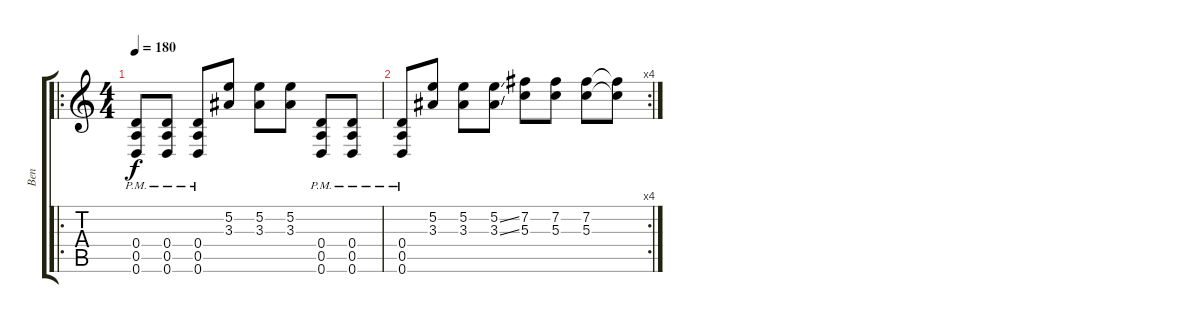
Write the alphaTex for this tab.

\track ("Ben" "Ben") {instrument overdrivenguitar}
\staff {score tabs}
\tuning (E4 B3 G3 D3 A2 D2) {hide}
\ro
\ts (4 4)
\tempo 180
\clef g2
\ks c
(0.4{pm} 0.5{pm} 0.6{pm}).8{dy f} (0.4{pm} 0.5{pm} 0.6{pm}).8 (0.4{pm} 0.5{pm} 0.6{pm}).8 (5.2 3.3).8 (5.2 3.3).8 (5.2 3.3).8 (0.4{pm} 0.5{pm} 0.6{pm}).8 (0.4{pm} 0.5{pm} 0.6{pm}).8 |
\rc 4
(0.4{pm} 0.5{pm} 0.6{pm}).8 (5.2 3.3).8 (5.2 3.3).8 (5.2{ss} 3.3{ss}).8 (7.2 5.3).8 (7.2 5.3).8 (7.2 5.3).8 (7.2{t} 5.3{t}).8
